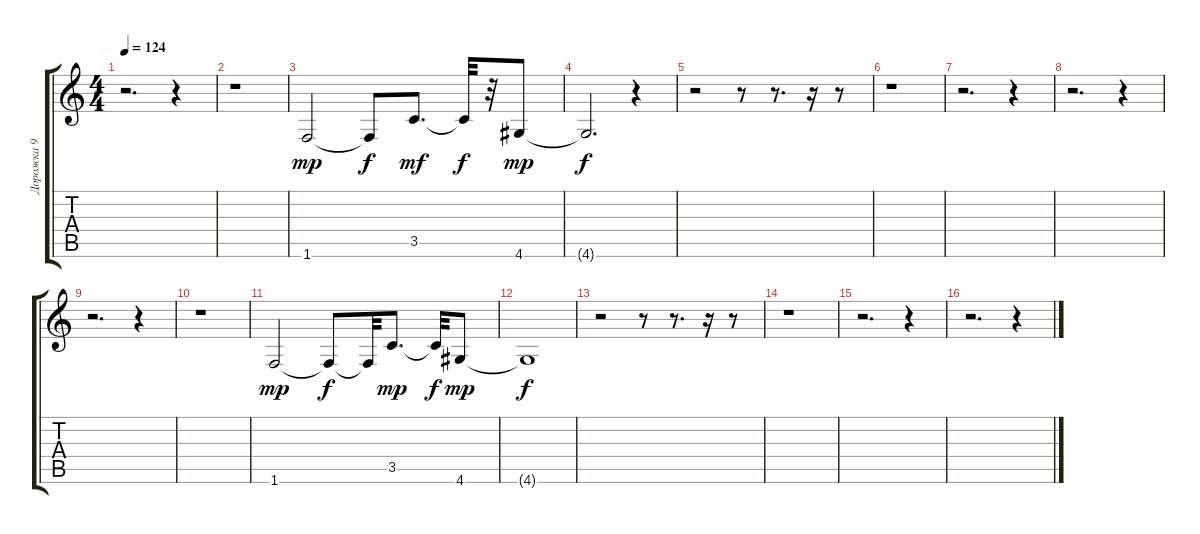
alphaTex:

\track ("Дорожка 9" "Дорожка 9") {instrument electricbasspick}
\staff {score tabs}
\tuning (E4 B3 G3 D3 A2 E2) {hide}
\ts (4 4)
\tempo 124
\clef g2
\ks c
r.2{d dy f} r.4 |
r.1 |
1.6.2{dy mp} 1.6{t}.8{dy f} 3.5.8{d dy mf} 3.5{t}.32{dy f} r.32 4.6.8{dy mp} |
4.6{t}.2{d dy f} r.4 |
r.2 r.8 r.8{d} r.16 r.8 |
r.1 |
r.2{d} r.4 |
r.2{d} r.4 |
r.2{d} r.4 |
r.1 |
1.6.2{dy mp} 1.6{t}.8{dy f} 1.6{t}.32 3.5.8{d dy mp} 3.5{t}.32{dy f} 4.6.8{dy mp} |
4.6{t}.1{dy f} |
r.2 r.8 r.8{d} r.16 r.8 |
r.1 |
r.2{d} r.4 |
r.2{d} r.4
